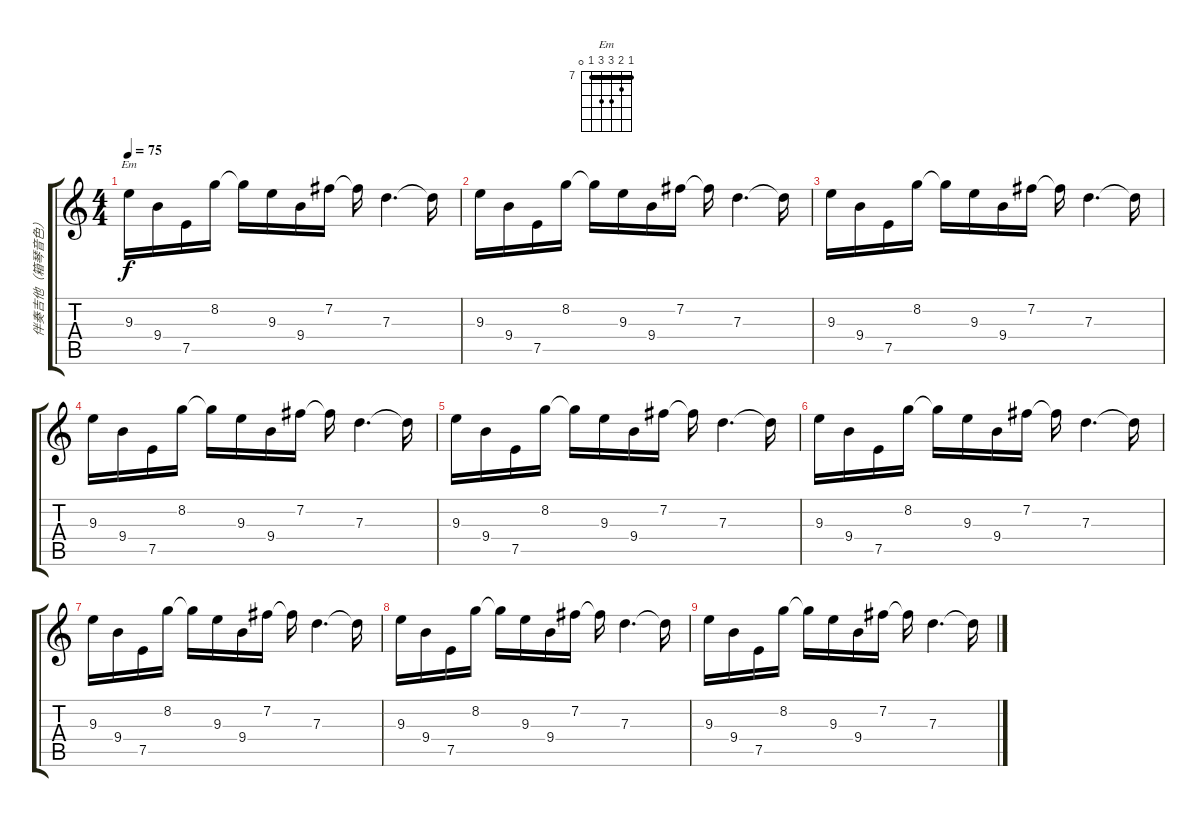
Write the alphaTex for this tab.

\track ("伴奏吉他（箱琴音色）" "伴奏吉他（箱琴音色）") {instrument acousticguitarsteel}
\staff {score tabs}
\tuning (E4 B3 G3 D3 A2 E2) {hide}
\chord ("Em" 7 8 9 9 7 0) {firstfret 7 barre 7}
\ts (4 4)
\tempo 75
\clef g2
\ks c
9.3.16{ch "Em" dy f} 9.4.16 7.5.16 8.2.16 8.2{t}.16 9.3.16 9.4.16 7.2.16 7.2{t}.16 7.3.4{d} 7.3{t}.16 |
9.3.16 9.4.16 7.5.16 8.2.16 8.2{t}.16 9.3.16 9.4.16 7.2.16 7.2{t}.16 7.3.4{d} 7.3{t}.16 |
9.3.16 9.4.16 7.5.16 8.2.16 8.2{t}.16 9.3.16 9.4.16 7.2.16 7.2{t}.16 7.3.4{d} 7.3{t}.16 |
9.3.16 9.4.16 7.5.16 8.2.16 8.2{t}.16 9.3.16 9.4.16 7.2.16 7.2{t}.16 7.3.4{d} 7.3{t}.16 |
9.3.16 9.4.16 7.5.16 8.2.16 8.2{t}.16 9.3.16 9.4.16 7.2.16 7.2{t}.16 7.3.4{d} 7.3{t}.16 |
9.3.16 9.4.16 7.5.16 8.2.16 8.2{t}.16 9.3.16 9.4.16 7.2.16 7.2{t}.16 7.3.4{d} 7.3{t}.16 |
9.3.16 9.4.16 7.5.16 8.2.16 8.2{t}.16 9.3.16 9.4.16 7.2.16 7.2{t}.16 7.3.4{d} 7.3{t}.16 |
9.3.16 9.4.16 7.5.16 8.2.16 8.2{t}.16 9.3.16 9.4.16 7.2.16 7.2{t}.16 7.3.4{d} 7.3{t}.16 |
9.3.16 9.4.16 7.5.16 8.2.16 8.2{t}.16 9.3.16 9.4.16 7.2.16 7.2{t}.16 7.3.4{d} 7.3{t}.16
